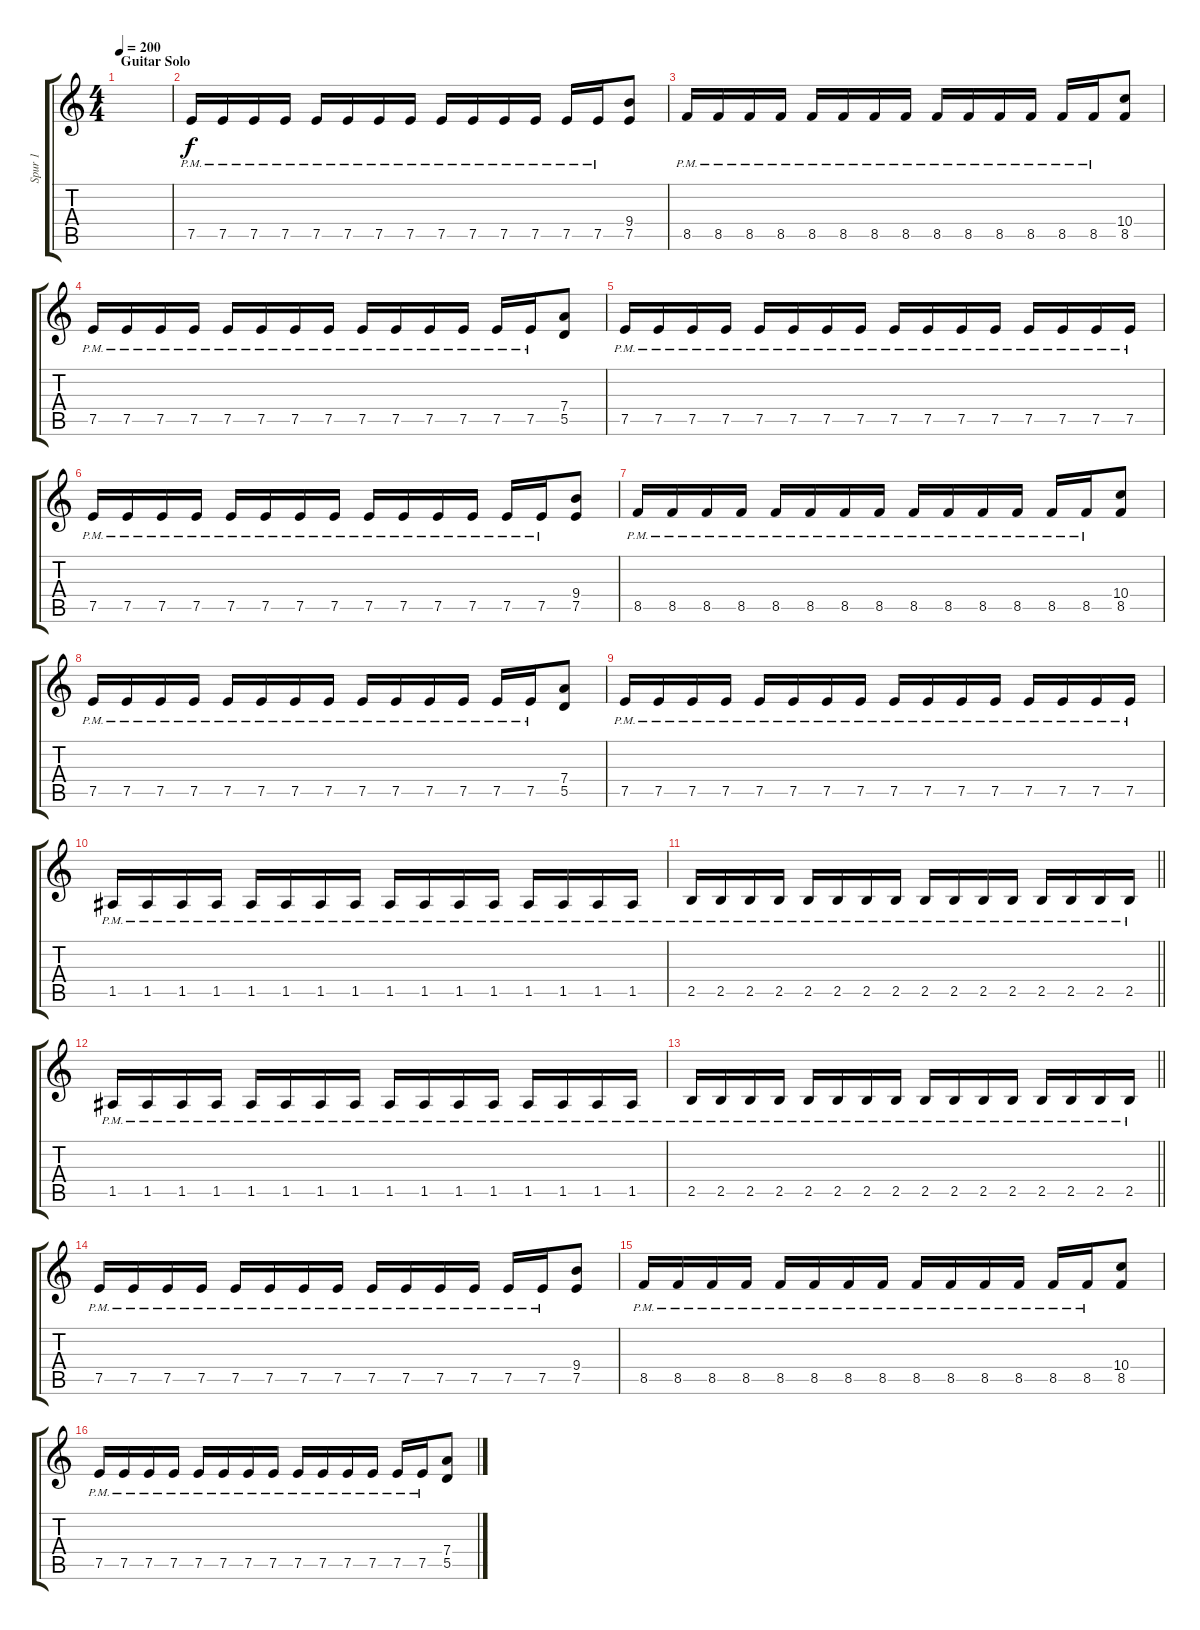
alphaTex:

\track ("Spur 1" "Spur 1") {instrument distortionguitar}
\staff {score tabs}
\tuning (E4 B3 G3 D3 A2 E2) {hide}
\ts (4 4)
\section ("" "Guitar Solo")
\tempo 200
\clef g2
\ks c
|
7.5{pm}.16 7.5{pm}.16 7.5{pm}.16 7.5{pm}.16 7.5{pm}.16 7.5{pm}.16 7.5{pm}.16 7.5{pm}.16 7.5{pm}.16 7.5{pm}.16 7.5{pm}.16 7.5{pm}.16 7.5{pm}.16 7.5{pm}.16 (9.4 7.5).8 |
8.5{pm}.16 8.5{pm}.16 8.5{pm}.16 8.5{pm}.16 8.5{pm}.16 8.5{pm}.16 8.5{pm}.16 8.5{pm}.16 8.5{pm}.16 8.5{pm}.16 8.5{pm}.16 8.5{pm}.16 8.5{pm}.16 8.5{pm}.16 (10.4 8.5).8 |
7.5{pm}.16 7.5{pm}.16 7.5{pm}.16 7.5{pm}.16 7.5{pm}.16 7.5{pm}.16 7.5{pm}.16 7.5{pm}.16 7.5{pm}.16 7.5{pm}.16 7.5{pm}.16 7.5{pm}.16 7.5{pm}.16 7.5{pm}.16 (7.4 5.5).8 |
7.5{pm}.16 7.5{pm}.16 7.5{pm}.16 7.5{pm}.16 7.5{pm}.16 7.5{pm}.16 7.5{pm}.16 7.5{pm}.16 7.5{pm}.16 7.5{pm}.16 7.5{pm}.16 7.5{pm}.16 7.5{pm}.16 7.5{pm}.16 7.5{pm}.16 7.5{pm}.16 |
7.5{pm}.16 7.5{pm}.16 7.5{pm}.16 7.5{pm}.16 7.5{pm}.16 7.5{pm}.16 7.5{pm}.16 7.5{pm}.16 7.5{pm}.16 7.5{pm}.16 7.5{pm}.16 7.5{pm}.16 7.5{pm}.16 7.5{pm}.16 (9.4 7.5).8 |
8.5{pm}.16 8.5{pm}.16 8.5{pm}.16 8.5{pm}.16 8.5{pm}.16 8.5{pm}.16 8.5{pm}.16 8.5{pm}.16 8.5{pm}.16 8.5{pm}.16 8.5{pm}.16 8.5{pm}.16 8.5{pm}.16 8.5{pm}.16 (10.4 8.5).8 |
7.5{pm}.16 7.5{pm}.16 7.5{pm}.16 7.5{pm}.16 7.5{pm}.16 7.5{pm}.16 7.5{pm}.16 7.5{pm}.16 7.5{pm}.16 7.5{pm}.16 7.5{pm}.16 7.5{pm}.16 7.5{pm}.16 7.5{pm}.16 (7.4 5.5).8 |
7.5{pm}.16 7.5{pm}.16 7.5{pm}.16 7.5{pm}.16 7.5{pm}.16 7.5{pm}.16 7.5{pm}.16 7.5{pm}.16 7.5{pm}.16 7.5{pm}.16 7.5{pm}.16 7.5{pm}.16 7.5{pm}.16 7.5{pm}.16 7.5{pm}.16 7.5{pm}.16 |
1.5{pm}.16 1.5{pm}.16 1.5{pm}.16 1.5{pm}.16 1.5{pm}.16 1.5{pm}.16 1.5{pm}.16 1.5{pm}.16 1.5{pm}.16 1.5{pm}.16 1.5{pm}.16 1.5{pm}.16 1.5{pm}.16 1.5{pm}.16 1.5{pm}.16 1.5{pm}.16 |
\barLineRight lightlight
2.5{pm}.16 2.5{pm}.16 2.5{pm}.16 2.5{pm}.16 2.5{pm}.16 2.5{pm}.16 2.5{pm}.16 2.5{pm}.16 2.5{pm}.16 2.5{pm}.16 2.5{pm}.16 2.5{pm}.16 2.5{pm}.16 2.5{pm}.16 2.5{pm}.16 2.5{pm}.16 |
1.5{pm}.16 1.5{pm}.16 1.5{pm}.16 1.5{pm}.16 1.5{pm}.16 1.5{pm}.16 1.5{pm}.16 1.5{pm}.16 1.5{pm}.16 1.5{pm}.16 1.5{pm}.16 1.5{pm}.16 1.5{pm}.16 1.5{pm}.16 1.5{pm}.16 1.5{pm}.16 |
\barLineRight lightlight
2.5{pm}.16 2.5{pm}.16 2.5{pm}.16 2.5{pm}.16 2.5{pm}.16 2.5{pm}.16 2.5{pm}.16 2.5{pm}.16 2.5{pm}.16 2.5{pm}.16 2.5{pm}.16 2.5{pm}.16 2.5{pm}.16 2.5{pm}.16 2.5{pm}.16 2.5{pm}.16 |
7.5{pm}.16 7.5{pm}.16 7.5{pm}.16 7.5{pm}.16 7.5{pm}.16 7.5{pm}.16 7.5{pm}.16 7.5{pm}.16 7.5{pm}.16 7.5{pm}.16 7.5{pm}.16 7.5{pm}.16 7.5{pm}.16 7.5{pm}.16 (9.4 7.5).8 |
8.5{pm}.16 8.5{pm}.16 8.5{pm}.16 8.5{pm}.16 8.5{pm}.16 8.5{pm}.16 8.5{pm}.16 8.5{pm}.16 8.5{pm}.16 8.5{pm}.16 8.5{pm}.16 8.5{pm}.16 8.5{pm}.16 8.5{pm}.16 (10.4 8.5).8 |
7.5{pm}.16 7.5{pm}.16 7.5{pm}.16 7.5{pm}.16 7.5{pm}.16 7.5{pm}.16 7.5{pm}.16 7.5{pm}.16 7.5{pm}.16 7.5{pm}.16 7.5{pm}.16 7.5{pm}.16 7.5{pm}.16 7.5{pm}.16 (7.4 5.5).8
